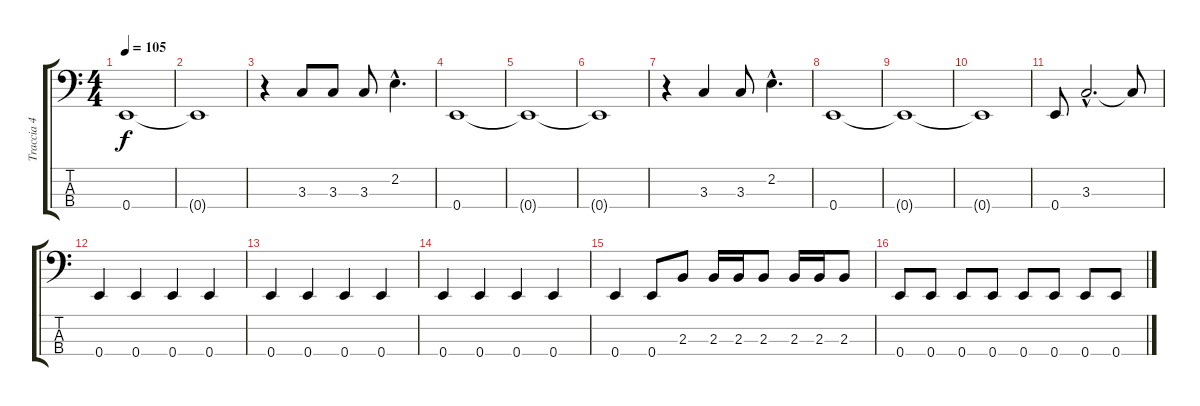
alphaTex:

\track ("Traccia 4" "Traccia 4") {instrument electricbassfinger}
\staff {score tabs}
\tuning (G2 D2 A1 E1) {hide}
\ts (4 4)
\tempo 105
\clef f4
\ks c
0.4{t}.1{dy f} |
0.4{t}.1 |
r.4 3.3.8 3.3.8 3.3.8 2.2{hac}.4{d} |
0.4.1 |
0.4{t}.1 |
0.4{t}.1 |
r.4 3.3.4 3.3.8 2.2{hac}.4{d} |
0.4.1 |
0.4{t}.1 |
0.4{t}.1 |
0.4.8 3.3{hac}.2{d} 3.3{t}.8 |
0.4.4 0.4.4 0.4.4 0.4.4 |
0.4.4 0.4.4 0.4.4 0.4.4 |
0.4.4 0.4.4 0.4.4 0.4.4 |
0.4.4 0.4.8 2.3.8 2.3.16 2.3.16 2.3.8 2.3.16 2.3.16 2.3.8 |
0.4.8 0.4.8 0.4.8 0.4.8 0.4.8 0.4.8 0.4.8 0.4.8
